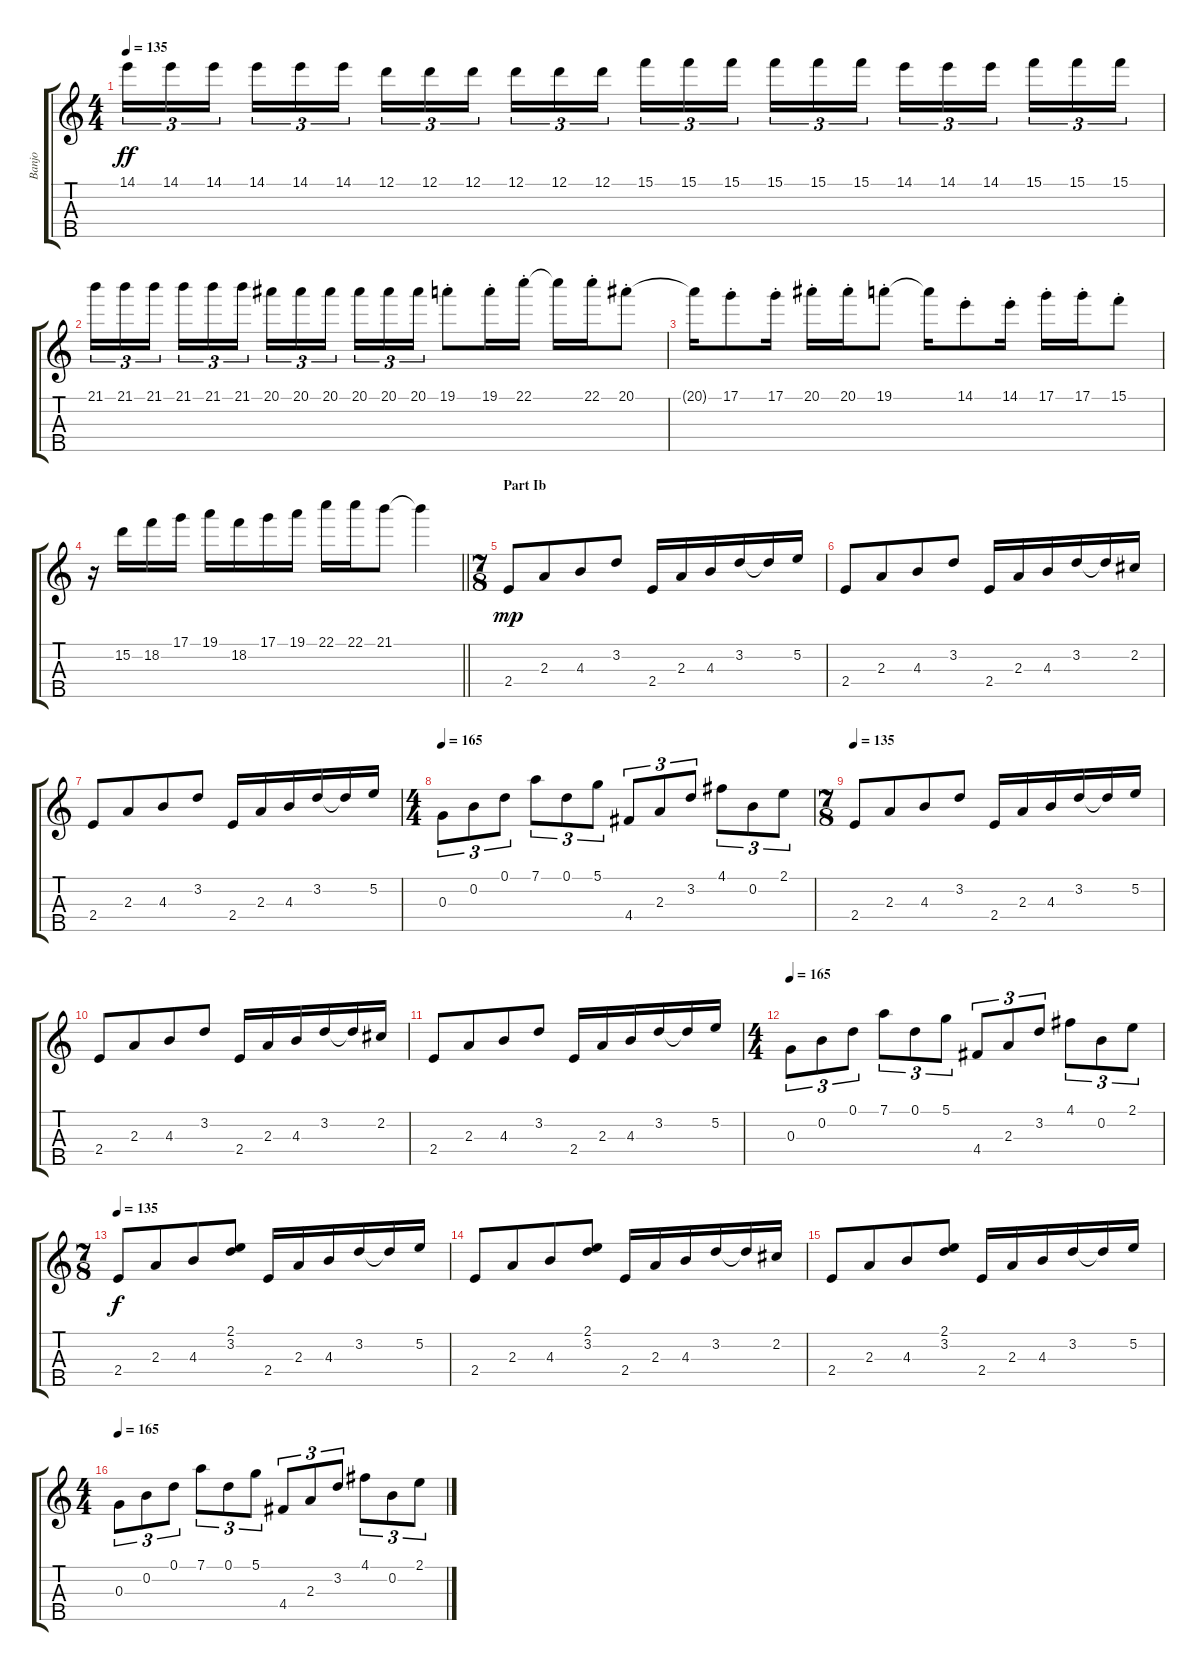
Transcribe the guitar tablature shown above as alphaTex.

\track ("Banjo" "Banjo") {instrument banjo}
\staff {score tabs}
\tuning (D4 B3 G3 D3 G4) {hide}
\displaytranspose 12
\ts (4 4)
\tempo 135
\clef g2
\ks c
14.1.16{tu (3 2) dy ff} 14.1.16{tu (3 2)} 14.1.16{tu (3 2) beam splitsecondary} 14.1.16{tu (3 2)} 14.1.16{tu (3 2)} 14.1.16{tu (3 2)} 12.1.16{tu (3 2)} 12.1.16{tu (3 2)} 12.1.16{tu (3 2) beam splitsecondary} 12.1.16{tu (3 2)} 12.1.16{tu (3 2)} 12.1.16{tu (3 2)} 15.1.16{tu (3 2)} 15.1.16{tu (3 2)} 15.1.16{tu (3 2) beam splitsecondary} 15.1.16{tu (3 2)} 15.1.16{tu (3 2)} 15.1.16{tu (3 2)} 14.1.16{tu (3 2)} 14.1.16{tu (3 2)} 14.1.16{tu (3 2) beam splitsecondary} 15.1.16{tu (3 2)} 15.1.16{tu (3 2)} 15.1.16{tu (3 2)} |
21.1.16{tu (3 2)} 21.1.16{tu (3 2)} 21.1.16{tu (3 2) beam splitsecondary} 21.1.16{tu (3 2)} 21.1.16{tu (3 2)} 21.1.16{tu (3 2)} 20.1.16{tu (3 2)} 20.1.16{tu (3 2)} 20.1.16{tu (3 2) beam splitsecondary} 20.1.16{tu (3 2)} 20.1.16{tu (3 2)} 20.1.16{tu (3 2)} 19.1{st}.8 19.1{st}.16 22.1{st}.16 22.1{t}.16 22.1{st}.16 20.1{st}.8 |
20.1{t}.16 17.1{st}.8 17.1{st}.16 20.1{st}.16 20.1{st}.16 19.1{st}.8 19.1{t}.16 14.1{st}.8 14.1{st}.16 17.1{st}.16 17.1{st}.16 15.1{st}.8 |
\barLineRight lightlight
r.16 15.2.16 18.2.16 17.1.16 19.1.16 18.2.16 17.1.16 19.1.16 22.1.16 22.1.16 21.1.8 21.1{t}.4 |
\ts (7 8)
\section ("" "Part Ib")
2.4.8{dy mp} 2.3.8 4.3.8 3.2.8 2.4.16 2.3.16 4.3.16 3.2.16 3.2{t}.16 5.2.16 |
2.4.8 2.3.8 4.3.8 3.2.8 2.4.16 2.3.16 4.3.16 3.2.16 3.2{t}.16 2.2.16 |
2.4.8 2.3.8 4.3.8 3.2.8 2.4.16 2.3.16 4.3.16 3.2.16 3.2{t}.16 5.2.16 |
\ts (4 4)
\tempo 165
0.3.8{tu (3 2)} 0.2.8{tu (3 2)} 0.1.8{tu (3 2)} 7.1.8{tu (3 2)} 0.1.8{tu (3 2)} 5.1.8{tu (3 2)} 4.4.8{tu (3 2)} 2.3.8{tu (3 2)} 3.2.8{tu (3 2)} 4.1.8{tu (3 2)} 0.2.8{tu (3 2)} 2.1.8{tu (3 2)} |
\ts (7 8)
\tempo 135
2.4.8 2.3.8 4.3.8 3.2.8 2.4.16 2.3.16 4.3.16 3.2.16 3.2{t}.16 5.2.16 |
2.4.8 2.3.8 4.3.8 3.2.8 2.4.16 2.3.16 4.3.16 3.2.16 3.2{t}.16 2.2.16 |
2.4.8 2.3.8 4.3.8 3.2.8 2.4.16 2.3.16 4.3.16 3.2.16 3.2{t}.16 5.2.16 |
\ts (4 4)
\tempo 165
0.3.8{tu (3 2)} 0.2.8{tu (3 2)} 0.1.8{tu (3 2)} 7.1.8{tu (3 2)} 0.1.8{tu (3 2)} 5.1.8{tu (3 2)} 4.4.8{tu (3 2)} 2.3.8{tu (3 2)} 3.2.8{tu (3 2)} 4.1.8{tu (3 2)} 0.2.8{tu (3 2)} 2.1.8{tu (3 2)} |
\ts (7 8)
\tempo 135
2.4.8{dy f} 2.3.8 4.3.8 (2.1 3.2).8 2.4.16 2.3.16 4.3.16 3.2.16 3.2{t}.16 5.2.16 |
2.4.8 2.3.8 4.3.8 (2.1 3.2).8 2.4.16 2.3.16 4.3.16 3.2.16 3.2{t}.16 2.2.16 |
2.4.8 2.3.8 4.3.8 (2.1 3.2).8 2.4.16 2.3.16 4.3.16 3.2.16 3.2{t}.16 5.2.16 |
\ts (4 4)
\tempo 165
0.3.8{tu (3 2)} 0.2.8{tu (3 2)} 0.1.8{tu (3 2)} 7.1.8{tu (3 2)} 0.1.8{tu (3 2)} 5.1.8{tu (3 2)} 4.4.8{tu (3 2)} 2.3.8{tu (3 2)} 3.2.8{tu (3 2)} 4.1.8{tu (3 2)} 0.2.8{tu (3 2)} 2.1.8{tu (3 2)}
